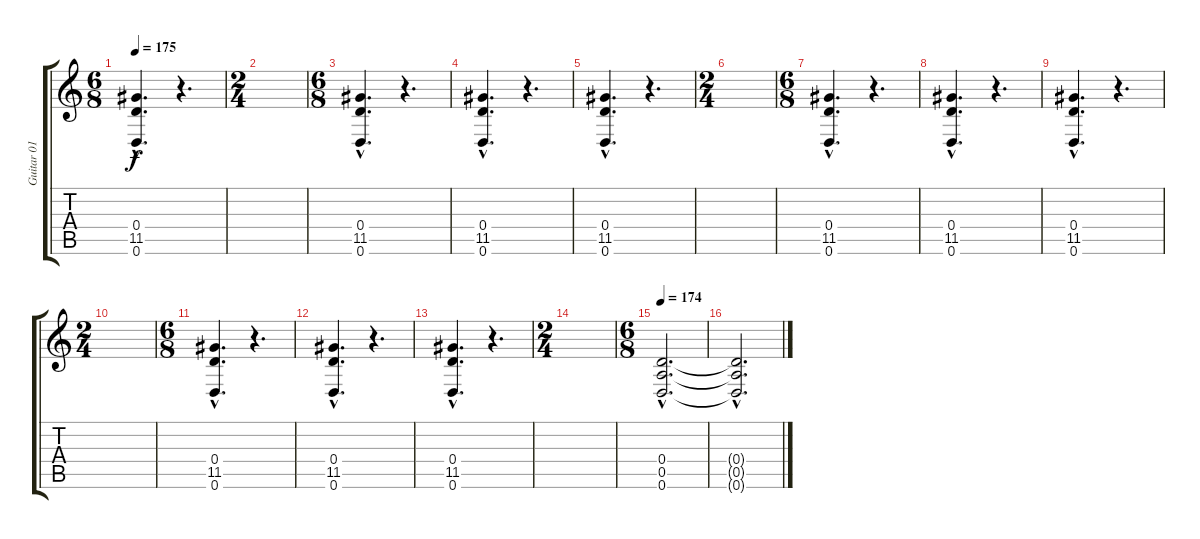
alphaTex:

\track ("Guitar 01" "Guitar 01") {instrument overdrivenguitar}
\staff {score tabs}
\tuning (E4 B3 G3 D3 A2 D2) {hide}
\ts (6 8)
\tempo 175
\clef g2
\ks c
(0.4{hac} 11.5{hac} 0.6{hac}).4{d dy f} r.4{d} |
\ts (2 4)
|
\ts (6 8)
(0.4{hac} 11.5{hac} 0.6{hac}).4{d} r.4{d} |
(0.4{hac} 11.5{hac} 0.6{hac}).4{d} r.4{d} |
(0.4{hac} 11.5{hac} 0.6{hac}).4{d} r.4{d} |
\ts (2 4)
|
\ts (6 8)
(0.4{hac} 11.5{hac} 0.6{hac}).4{d} r.4{d} |
(0.4{hac} 11.5{hac} 0.6{hac}).4{d} r.4{d} |
(0.4{hac} 11.5{hac} 0.6{hac}).4{d} r.4{d} |
\ts (2 4)
|
\ts (6 8)
(0.4{hac} 11.5{hac} 0.6{hac}).4{d} r.4{d} |
(0.4{hac} 11.5{hac} 0.6{hac}).4{d} r.4{d} |
(0.4{hac} 11.5{hac} 0.6{hac}).4{d} r.4{d} |
\ts (2 4)
|
\ts (6 8)
\tempo 174
(0.4{hac} 0.5{hac} 0.6{hac}).2{d} |
(0.4{hac t} 0.5{hac t} 0.6{hac t}).2{d}
